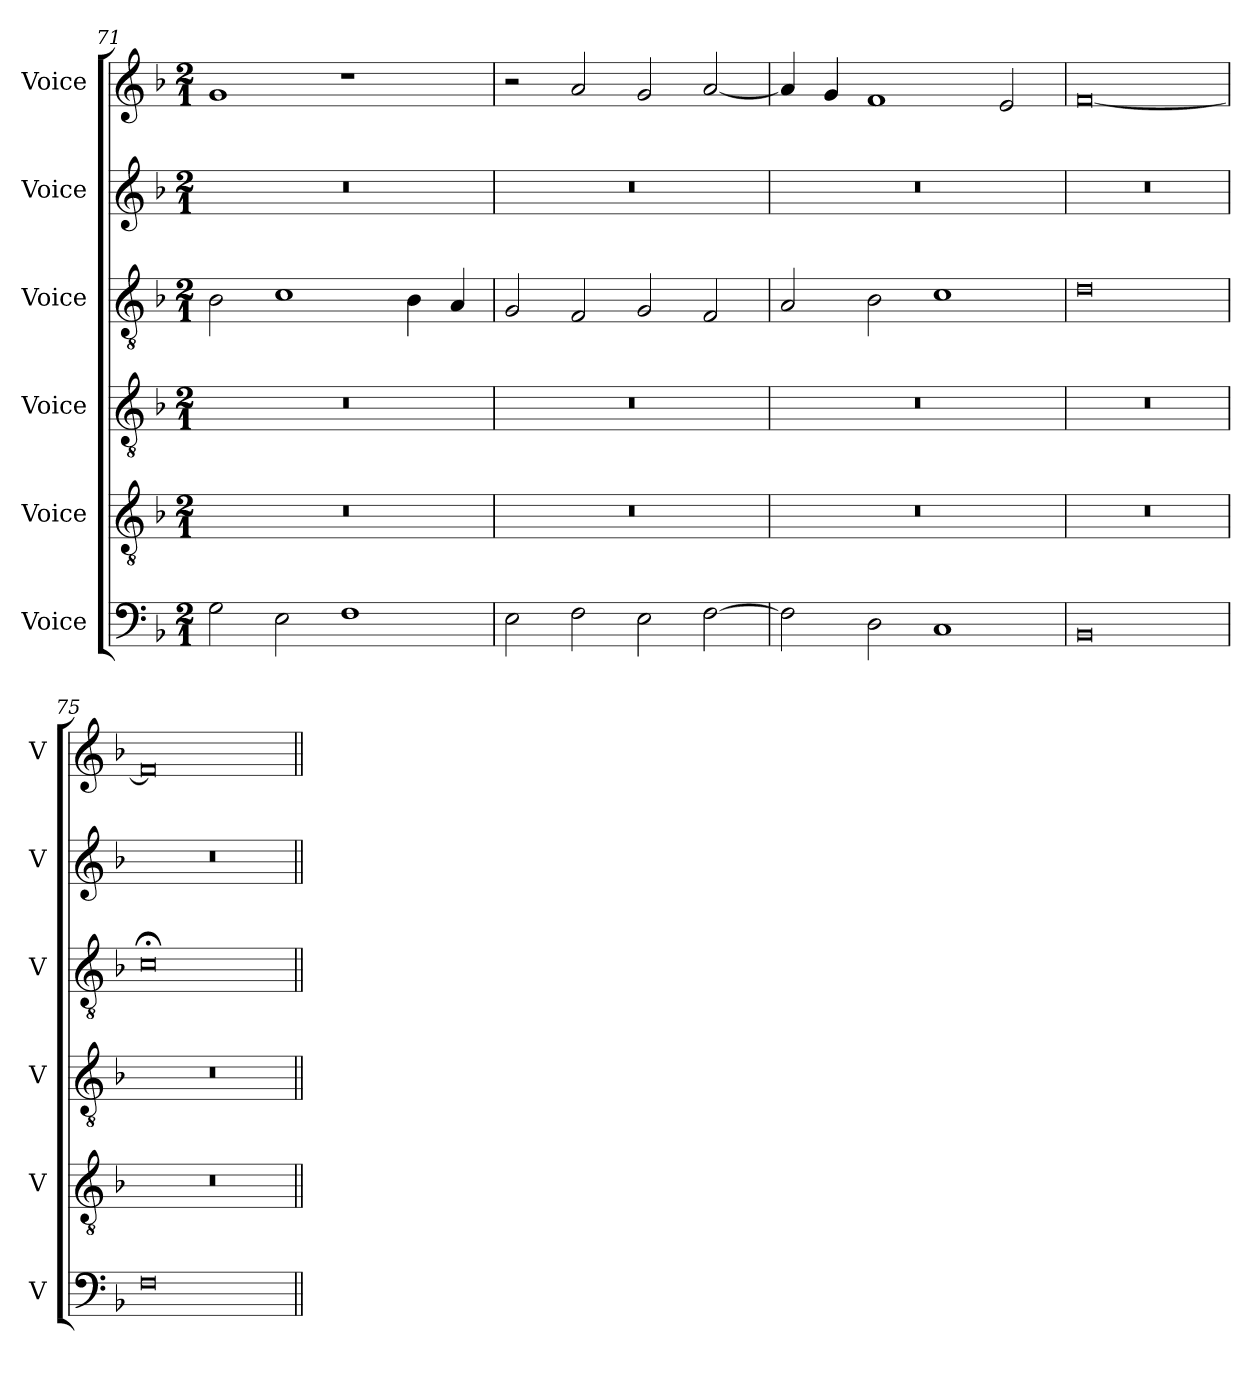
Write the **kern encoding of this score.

**kern	**kern	**kern	**kern	**kern	**kern
*part6	*part5	*part4	*part3	*part2	*part1
*staff6	*staff5	*staff4	*staff3	*staff2	*staff1
*I"Voice	*I"Voice	*I"Voice	*I"Voice	*I"Voice	*I"Voice
*I'V	*I'V	*I'V	*I'V	*I'V	*I'V
*clefF4	*clefGv2	*clefGv2	*clefGv2	*clefG2	*clefG2
*k[b-]	*k[b-]	*k[b-]	*k[b-]	*k[b-]	*k[b-]
*M2/1	*M2/1	*M2/1	*M2/1	*M2/1	*M2/1
=71	=71	=71	=71	=71	=71
2G\	0r	0r	2B-\	0r	1g
2E\	.	.	1c	.	.
1F	.	.	.	.	1r
.	.	.	4B-\	.	.
.	.	.	4A/	.	.
!!LO:LB:g=z
=72	=72	=72	=72	=72	=72
2E\	0r	0r	2G/	0r	2r
2F\	.	.	2F/	.	2a/
2E\	.	.	2G/	.	2g/
[2F\	.	.	2F/	.	[2a/
=73	=73	=73	=73	=73	=73
2F\]	0r	0r	2A/	0r	4a/]
.	.	.	.	.	4g/
2D\	.	.	2B-\	.	1f
1C	.	.	1c	.	.
.	.	.	.	.	2e/
=74	=74	=74	=74	=74	=74
0BB-	0r	0r	0d	0r	[0f
=75	=75	=75	=75	=75	=75
0F	0r	0r	0c;	0r	0f]
=||	=||	=||	=||	=||	=||
*-	*-	*-	*-	*-	*-
